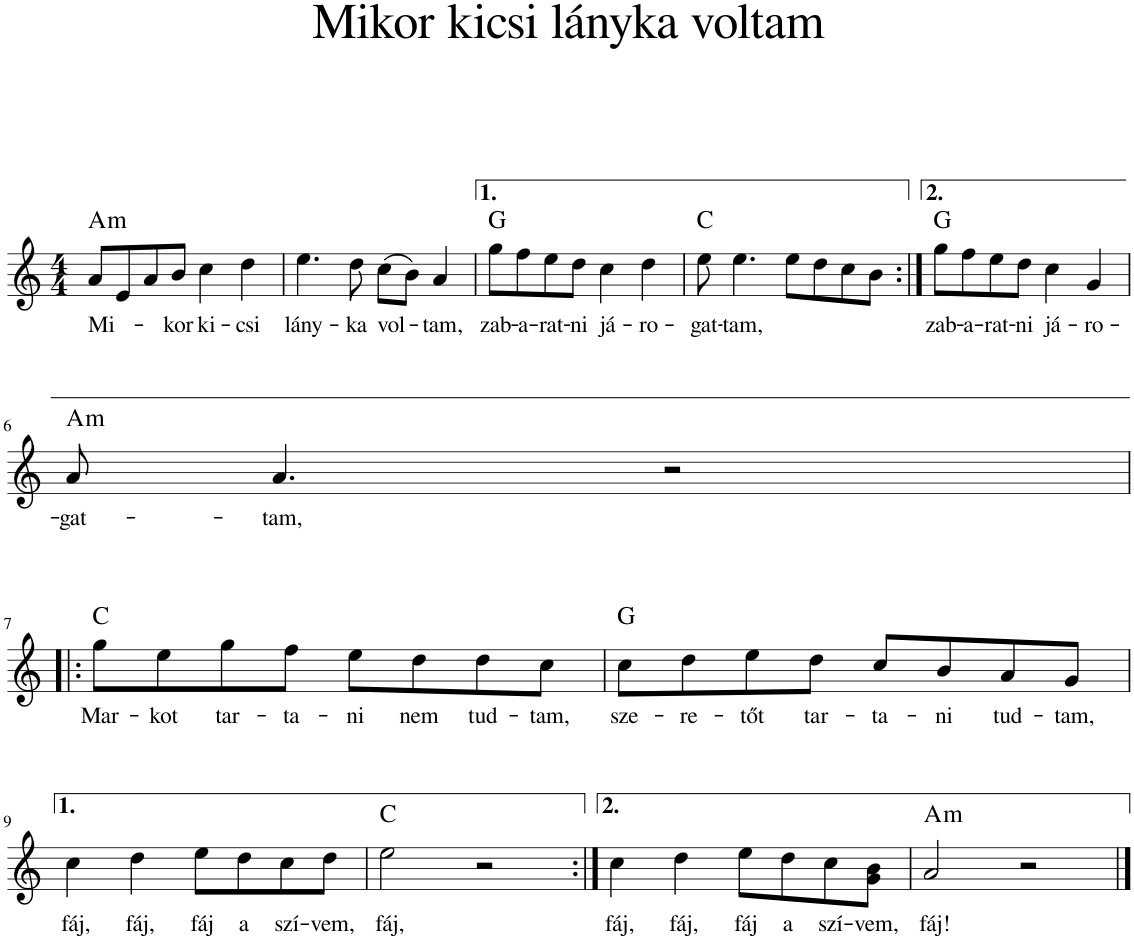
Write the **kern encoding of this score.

**kern	**text	**harte
*part1	*part1	*part1
*staff1	*staff1	*
*I"Piano	*	*
*I'Pno.	*	*
*clefG2	*	*
*k[]	*	*
*M4/4	*	*
=1	=1	=1
!	!LO:LY:b	!LO:H:kt=m
8a/L	Mi-	A:min
8e/	.	.
8a/	.	.
!	!LO:LY:b	!
8b/J	-kor	.
!	!LO:LY:b	!
4cc\	ki-	.
!	!LO:LY:b	!
4dd\	-csi	.
=2	=2	=2
!	!LO:LY:b	!
4.ee\	lány-	.
!	!LO:LY:b	!
8dd\	-ka	.
!	!LO:LY:b	!
(8cc\L	vol-	.
8b\J)	.	.
!	!LO:LY:b	!
4a/	-tam,	.
=3	=3	=3
!	!LO:LY:b	!
8gg\L	zab-	G:maj
!	!LO:LY:b	!
8ff\	-a-	.
!	!LO:LY:b	!
8ee\	-rat-	.
!	!LO:LY:b	!
8dd\J	-ni	.
!	!LO:LY:b	!
4cc\	já-	.
!	!LO:LY:b	!
4dd\	-ro-	.
=4	=4	=4
!	!LO:LY:b	!
8ee\	-gat-	C:maj
!	!LO:LY:b	!
4.ee\	-tam,	.
8ee\L	.	.
8dd\	.	.
8cc\	.	.
8b\J	.	.
=5:|!	=5:|!	=5:|!
!	!LO:LY:b	!
8gg\L	zab-	G:maj
!	!LO:LY:b	!
8ff\	-a-	.
!	!LO:LY:b	!
8ee\	-rat-	.
!	!LO:LY:b	!
8dd\J	-ni	.
!	!LO:LY:b	!
4cc\	já-	.
!	!LO:LY:b	!
4g/	-ro-	.
!!LO:LB:g=z
=6	=6	=6
!	!LO:LY:b	!LO:H:kt=m
8a/	-gat-	A:min
!	!LO:LY:b	!
4.a/	-tam,	.
2r	.	.
!!LO:LB:g=z
=7!|:	=7!|:	=7!|:
!	!LO:LY:b	!
8gg\L	Mar-	C:maj
!	!LO:LY:b	!
8ee\	-kot	.
!	!LO:LY:b	!
8gg\	tar-	.
!	!LO:LY:b	!
8ff\J	-ta-	.
!	!LO:LY:b	!
8ee\L	-ni	.
!	!LO:LY:b	!
8dd\	nem	.
!	!LO:LY:b	!
8dd\	tud-	.
!	!LO:LY:b	!
8cc\J	-tam,	.
=8	=8	=8
!	!LO:LY:b	!
8cc\L	sze-	G:maj
!	!LO:LY:b	!
8dd\	-re-	.
!	!LO:LY:b	!
8ee\	-tőt	.
!	!LO:LY:b	!
8dd\J	tar-	.
!	!LO:LY:b	!
8cc/L	-ta-	.
!	!LO:LY:b	!
8b/	-ni	.
!	!LO:LY:b	!
8a/	tud-	.
!	!LO:LY:b	!
8g/J	-tam,	.
!!LO:LB:g=z
=9	=9	=9
!	!LO:LY:b	!
4cc\	fáj,	.
!	!LO:LY:b	!
4dd\	fáj,	.
!	!LO:LY:b	!
8ee\L	fáj	.
!	!LO:LY:b	!
8dd\	a	.
!	!LO:LY:b	!
8cc\	szí-	.
!	!LO:LY:b	!
8dd\J	-vem,	.
=10	=10	=10
!	!LO:LY:b	!
2ee\	fáj,	C:maj
2r	.	.
=11:|!	=11:|!	=11:|!
!	!LO:LY:b	!
4cc\	fáj,	.
!	!LO:LY:b	!
4dd\	fáj,	.
!	!LO:LY:b	!
8ee\L	fáj	.
!	!LO:LY:b	!
8dd\	a	.
!	!LO:LY:b	!
8cc\	szí-	.
!	!LO:LY:b	!
8g\ 8b\J	-vem,	.
=12	=12	=12
!	!LO:LY:b	!LO:H:kt=m
2a/	fáj!	A:min
2r	.	.
==	==	==
*-	*-	*-
